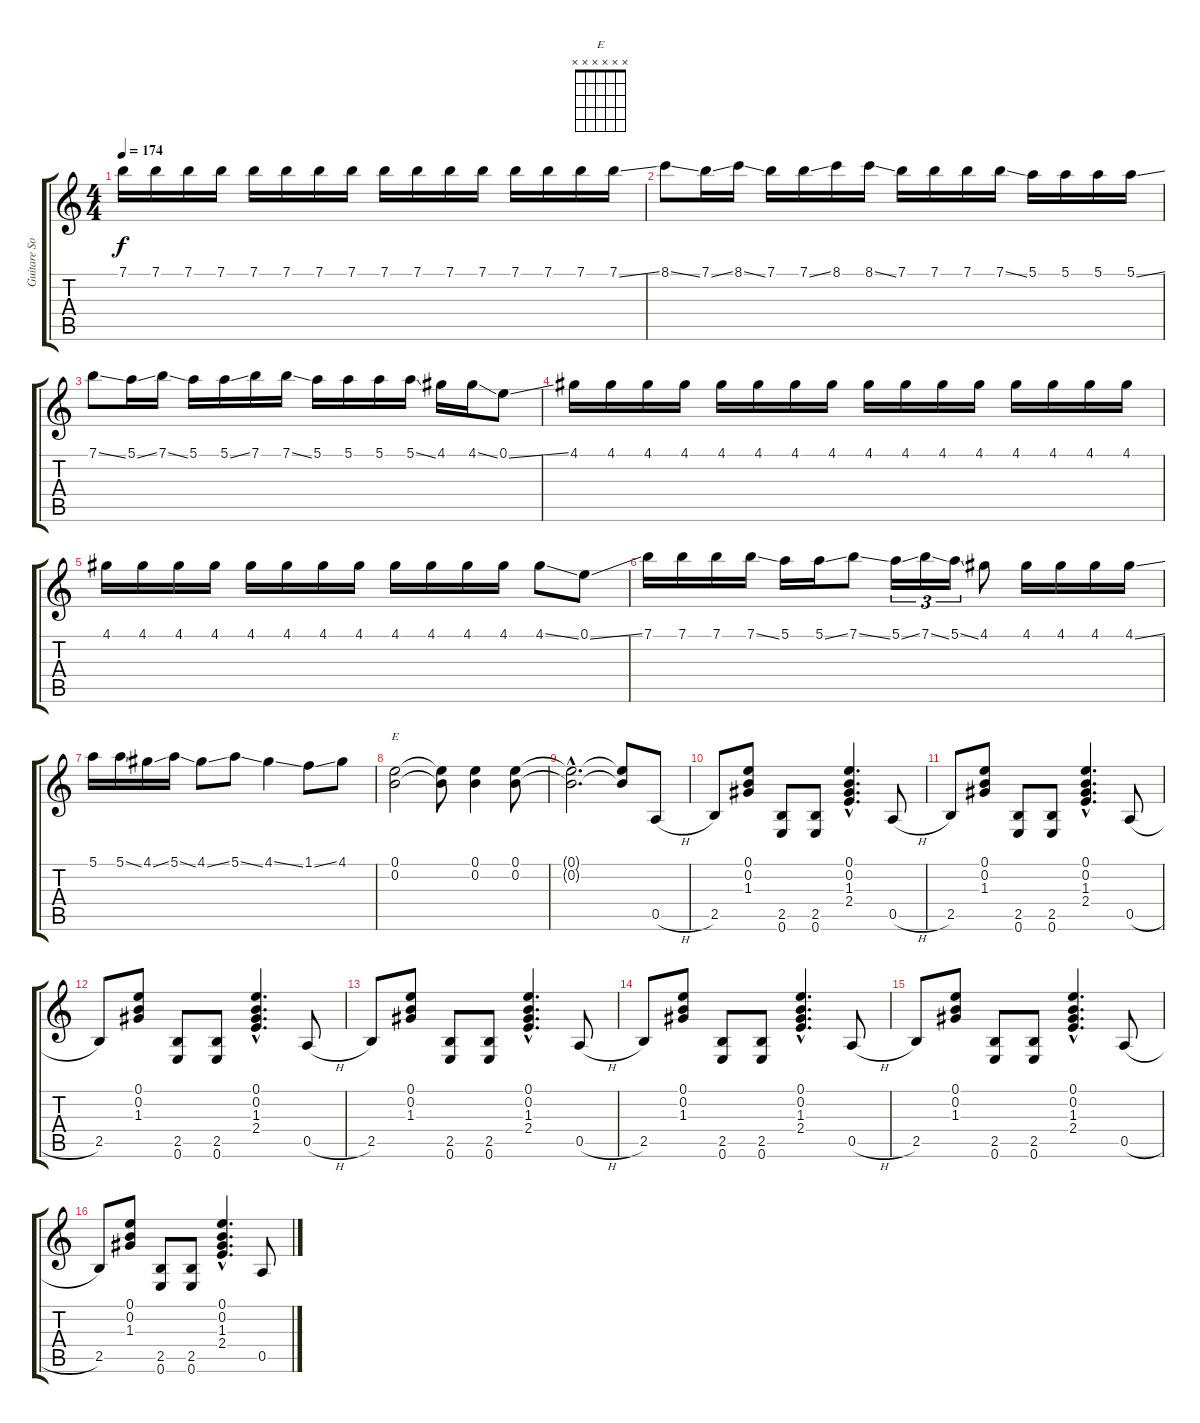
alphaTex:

\track ("Guitare Solo" "Guitare So") {instrument acousticguitarsteel}
\staff {score tabs}
\tuning (E4 B3 G3 D3 A2 E2) {hide}
\chord ("E" x x x x x x) {firstfret 0}
\ts (4 4)
\tempo 174
\clef g2
\ks c
7.1.16{dy f} 7.1.16 7.1.16 7.1.16 7.1.16 7.1.16 7.1.16 7.1.16 7.1.16 7.1.16 7.1.16 7.1.16 7.1.16 7.1.16 7.1.16 7.1{ss}.16 |
8.1{ss}.8 7.1{ss}.16 8.1{ss}.16 7.1.16 7.1{ss}.16 8.1.16 8.1{ss}.16 7.1.16 7.1.16 7.1.16 7.1{ss}.16 5.1.16 5.1.16 5.1.16 5.1{ss}.16 |
7.1{ss}.8 5.1{ss}.16 7.1{ss}.16 5.1.16 5.1{ss}.16 7.1.16 7.1{ss}.16 5.1.16 5.1.16 5.1.16 5.1{ss}.16 4.1.16 4.1{ss}.16 0.1{ss}.8 |
4.1.16 4.1.16 4.1.16 4.1.16 4.1.16 4.1.16 4.1.16 4.1.16 4.1.16 4.1.16 4.1.16 4.1.16 4.1.16 4.1.16 4.1.16 4.1.16 |
4.1.16 4.1.16 4.1.16 4.1.16 4.1.16 4.1.16 4.1.16 4.1.16 4.1.16 4.1.16 4.1.16 4.1.16 4.1{ss}.8 0.1{ss}.8 |
7.1.16 7.1.16 7.1.16 7.1{ss}.16 5.1.16 5.1{ss}.16 7.1{ss}.8 5.1{ss}.16{tu (3 2)} 7.1{ss}.16{tu (3 2)} 5.1{ss}.16{tu (3 2)} 4.1.8 4.1.16 4.1.16 4.1.16 4.1{ss}.16 |
5.1.16 5.1{ss}.16 4.1{ss}.16 5.1{ss}.16 4.1{ss}.8 5.1{ss}.8 4.1{ss}.4 1.1{ss}.8 4.1.8 |
(0.1 0.2).2{ch "E"} (0.1{t} 0.2{t}).8 (0.1 0.2).4 (0.1 0.2).8 |
(0.1{hac t} 0.2{hac t}).2{d} (0.1{t} 0.2{t}).8 0.5{h}.8 |
2.5.8 (0.1 0.2 1.3).8 (2.5 0.6).8 (2.5 0.6).8 (0.1{hac} 0.2{hac} 1.3{hac} 2.4{hac}).4{d} 0.5{h}.8 |
2.5.8 (0.1 0.2 1.3).8 (2.5 0.6).8 (2.5 0.6).8 (0.1{hac} 0.2{hac} 1.3{hac} 2.4{hac}).4{d} 0.5{h}.8 |
2.5.8 (0.1 0.2 1.3).8 (2.5 0.6).8 (2.5 0.6).8 (0.1{hac} 0.2{hac} 1.3{hac} 2.4{hac}).4{d} 0.5{h}.8 |
2.5.8 (0.1 0.2 1.3).8 (2.5 0.6).8 (2.5 0.6).8 (0.1{hac} 0.2{hac} 1.3{hac} 2.4{hac}).4{d} 0.5{h}.8 |
2.5.8 (0.1 0.2 1.3).8 (2.5 0.6).8 (2.5 0.6).8 (0.1{hac} 0.2{hac} 1.3{hac} 2.4{hac}).4{d} 0.5{h}.8 |
2.5.8 (0.1 0.2 1.3).8 (2.5 0.6).8 (2.5 0.6).8 (0.1{hac} 0.2{hac} 1.3{hac} 2.4{hac}).4{d} 0.5{h}.8 |
2.5.8 (0.1 0.2 1.3).8 (2.5 0.6).8 (2.5 0.6).8 (0.1{hac} 0.2{hac} 1.3{hac} 2.4{hac}).4{d} 0.5{h}.8
